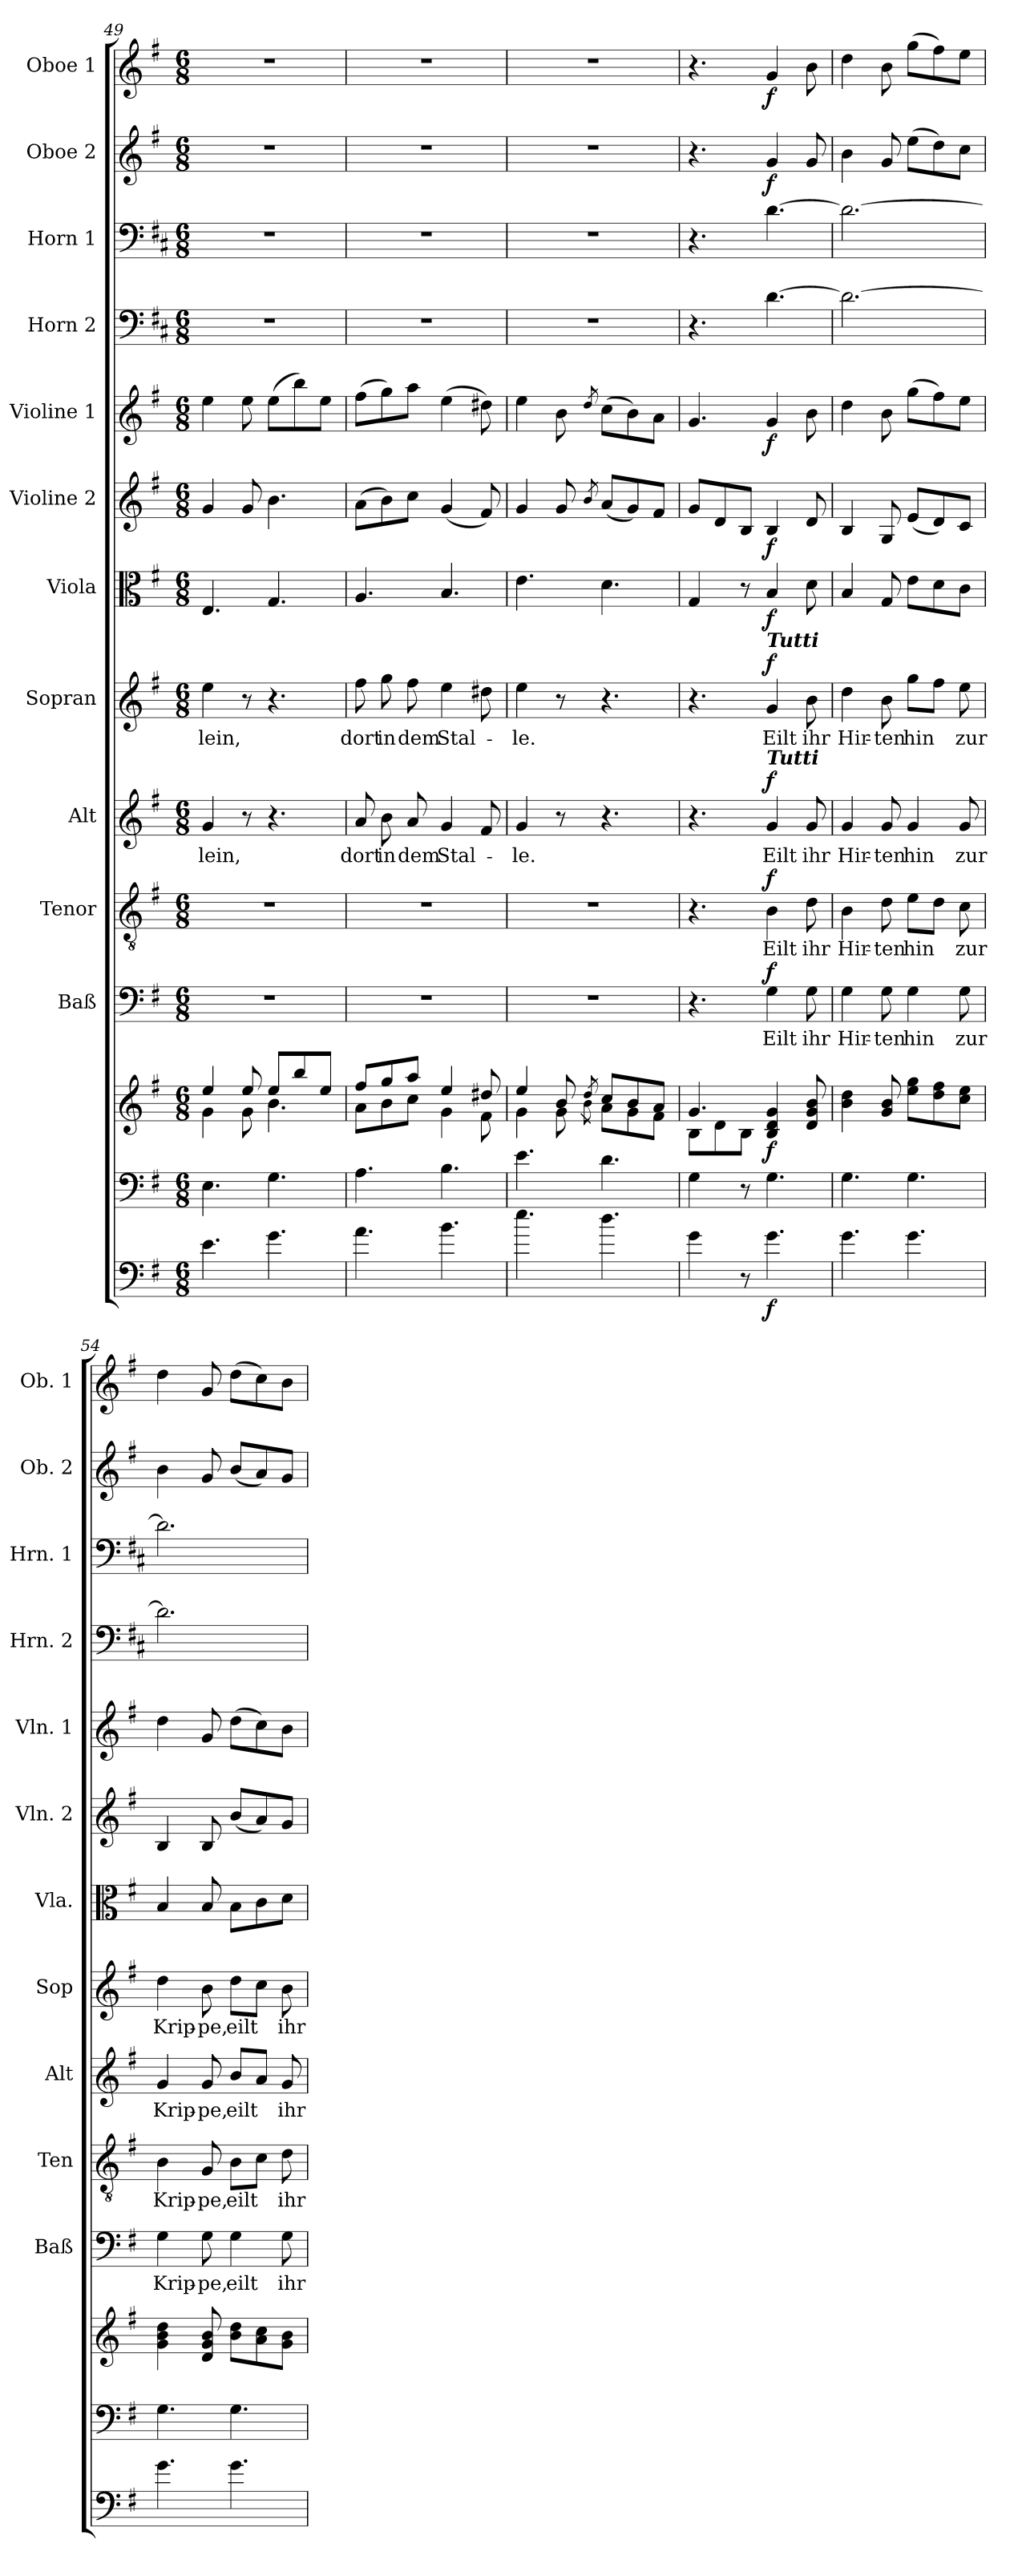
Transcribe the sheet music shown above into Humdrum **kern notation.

**kern	**dynam	**kern	**kern	**dynam	**kern	**text	**dynam	**kern	**text	**dynam	**kern	**text	**dynam	**kern	**text	**dynam	**kern	**dynam	**kern	**dynam	**kern	**dynam	**kern	**kern	**kern	**dynam	**kern	**dynam
*part13	*part13	*part12	*part12	*part12	*part11	*part11	*part11	*part10	*part10	*part10	*part9	*part9	*part9	*part8	*part8	*part8	*part7	*part7	*part6	*part6	*part5	*part5	*part4	*part3	*part2	*part2	*part1	*part1
*staff14	*staff14	*staff13	*staff12	*staff12/13	*staff11	*staff11	*staff11	*staff10	*staff10	*staff10	*staff9	*staff9	*staff9	*staff8	*staff8	*staff8	*staff7	*staff7	*staff6	*staff6	*staff5	*staff5	*staff4	*staff3	*staff2	*staff2	*staff1	*staff1
*	*	*	*	*	*I"Baß	*	*	*I"Tenor	*	*	*I"Alt	*	*	*I"Sopran	*	*	*I"Viola	*	*I"Violine 2	*	*I"Violine 1	*	*I"Horn 2	*I"Horn 1	*I"Oboe 2	*	*I"Oboe 1	*
*	*	*	*	*	*I'Baß	*	*	*I'Ten	*	*	*I'Alt	*	*	*I'Sop	*	*	*I'Vla.	*	*I'Vln. 2	*	*I'Vln. 1	*	*I'Hrn. 2	*I'Hrn. 1	*I'Ob. 2	*	*I'Ob. 1	*
!!LO:PB:g=z
*clefF4	*	*clefF4	*clefG2	*	*clefF4	*	*	*clefGv2	*	*	*clefG2	*	*	*clefG2	*	*	*clefC3	*	*clefG2	*	*clefG2	*	*clefF4	*clefF4	*clefG2	*	*clefG2	*
*ITrd7c12	*	*	*	*	*	*	*	*	*	*	*	*	*	*	*	*	*	*	*	*	*	*	*ITrd4c7	*ITrd4c7	*	*	*	*
*k[f#]	*	*k[f#]	*k[f#]	*	*k[f#]	*	*	*k[f#]	*	*	*k[f#]	*	*	*k[f#]	*	*	*k[f#]	*	*k[f#]	*	*k[f#]	*	*k[f#]	*k[f#]	*k[f#]	*	*k[f#]	*
*G:	*	*G:	*G:	*	*G:	*	*	*G:	*	*	*G:	*	*	*G:	*	*	*G:	*	*G:	*	*G:	*	*G:	*G:	*G:	*	*G:	*
*M6/8	*	*M6/8	*M6/8	*	*M6/8	*	*	*M6/8	*	*	*M6/8	*	*	*M6/8	*	*	*M6/8	*	*M6/8	*	*M6/8	*	*M6/8	*M6/8	*M6/8	*	*M6/8	*
=49	=49	=49	=49	=49	=49	=49	=49	=49	=49	=49	=49	=49	=49	=49	=49	=49	=49	=49	=49	=49	=49	=49	=49	=49	=49	=49	=49	=49
*	*	*	*^	*	*	*	*	*	*	*	*	*	*	*	*	*	*	*	*	*	*	*	*	*	*	*	*	*
!	!	!	!	!	!	!	!	!	!	!	!	!	!LO:LY:b	!	!	!LO:LY:b	!	!	!	!	!	!	!	!	!	!	!	!	!
4.E\	.	4.E\	4ee/	4g\	.	2.r	.	.	2.r	.	.	4g/	-lein,	.	4ee\	-lein,	.	4.E/	.	4g/	.	4ee\	.	2.r	2.r	2.r	.	2.r	.
.	.	.	8ee/	8g\	.	.	.	.	.	.	.	8r	.	.	8r	.	.	.	.	8g/	.	8ee\	.	.	.	.	.	.	.
4.G\	.	4.G\	8ee/L	4.b\	.	.	.	.	.	.	.	4.r	.	.	4.r	.	.	4.G/	.	4.b\	.	(>8ee\L	.	.	.	.	.	.	.
.	.	.	8bb/	.	.	.	.	.	.	.	.	.	.	.	.	.	.	.	.	.	.	8bb\)	.	.	.	.	.	.	.
.	.	.	8ee/J	.	.	.	.	.	.	.	.	.	.	.	.	.	.	.	.	.	.	8ee\J	.	.	.	.	.	.	.
=50	=50	=50	=50	=50	=50	=50	=50	=50	=50	=50	=50	=50	=50	=50	=50	=50	=50	=50	=50	=50	=50	=50	=50	=50	=50	=50	=50	=50	=50
!	!	!	!	!	!	!	!	!	!	!	!	!	!LO:LY:b	!	!	!LO:LY:b	!	!	!	!	!	!	!	!	!	!	!	!	!
4.A\	.	4.A\	8ff#/L	8a\L	.	2.r	.	.	2.r	.	.	8a/	dort	.	8ff#\	dort	.	4.A/	.	(>8a\L	.	(>8ff#\L	.	2.r	2.r	2.r	.	2.r	.
!	!	!	!	!	!	!	!	!	!	!	!	!	!LO:LY:b	!	!	!LO:LY:b	!	!	!	!	!	!	!	!	!	!	!	!	!
.	.	.	8gg/	8b\	.	.	.	.	.	.	.	8b\	in	.	8gg\	in	.	.	.	8b\)	.	8gg\)	.	.	.	.	.	.	.
!	!	!	!	!	!	!	!	!	!	!	!	!	!LO:LY:b	!	!	!LO:LY:b	!	!	!	!	!	!	!	!	!	!	!	!	!
.	.	.	8aa/J	8cc\J	.	.	.	.	.	.	.	8a/	dem	.	8ff#\	dem	.	.	.	8cc\J	.	8aa\J	.	.	.	.	.	.	.
!	!	!	!	!	!	!	!	!	!	!	!	!	!LO:LY:b	!	!	!LO:LY:b	!	!	!	!	!	!	!	!	!	!	!	!	!
4.B\	.	4.B\	4ee/	4g\	.	.	.	.	.	.	.	4g/	Stal-	.	4ee\	Stal-	.	4.B/	.	(<4g/	.	(>4ee\	.	.	.	.	.	.	.
.	.	.	8dd#X/	8f#\	.	.	.	.	.	.	.	8f#/	.	.	8dd#X\	.	.	.	.	8f#/)	.	8dd#X\)	.	.	.	.	.	.	.
=51	=51	=51	=51	=51	=51	=51	=51	=51	=51	=51	=51	=51	=51	=51	=51	=51	=51	=51	=51	=51	=51	=51	=51	=51	=51	=51	=51	=51	=51
!	!	!	!	!	!	!	!	!	!	!	!	!	!LO:LY:b	!	!	!LO:LY:b	!	!	!	!	!	!	!	!	!	!	!	!	!
4.e\	.	4.e\	4ee/	4g\	.	2.r	.	.	2.r	.	.	4g/	-le.	.	4ee\	-le.	.	4.e\	.	4g/	.	4ee\	.	2.r	2.r	2.r	.	2.r	.
.	.	.	8b/	8g\	.	.	.	.	.	.	.	8r	.	.	8r	.	.	.	.	8g/	.	8b\	.	.	.	.	.	.	.
.	.	.	8qdd/	8qb\	.	.	.	.	.	.	.	.	.	.	.	.	.	.	.	8qb/	.	8qdd/	.	.	.	.	.	.	.
4.d\	.	4.d\	8cc/L	8a\L	.	.	.	.	.	.	.	4.r	.	.	4.r	.	.	4.d\	.	(<8a/L	.	(>8cc\L	.	.	.	.	.	.	.
.	.	.	8b/	8g\	.	.	.	.	.	.	.	.	.	.	.	.	.	.	.	8g/)	.	8b\)	.	.	.	.	.	.	.
.	.	.	8a/J	8f#\J	.	.	.	.	.	.	.	.	.	.	.	.	.	.	.	8f#/J	.	8a\J	.	.	.	.	.	.	.
=52	=52	=52	=52	=52	=52	=52	=52	=52	=52	=52	=52	=52	=52	=52	=52	=52	=52	=52	=52	=52	=52	=52	=52	=52	=52	=52	=52	=52	=52
4G\	.	4G\	4.g/	8B\L	.	4.r	.	.	4.r	.	.	4.r	.	.	4.r	.	.	4G/	.	8g/L	.	4.g/	.	4.r	4.r	4.r	.	4.r	.
.	.	.	.	8d\	.	.	.	.	.	.	.	.	.	.	.	.	.	.	.	8d/	.	.	.	.	.	.	.	.	.
8r	.	8r	.	8B\J	.	.	.	.	.	.	.	.	.	.	.	.	.	8r	.	8B/J	.	.	.	.	.	.	.	.	.
!	!	!	!	!	!	!	!	!	!	!	!	!	!	!	!LO:TX:a:Bi:t=Tutti	!	!	!	!	!	!	!	!	!	!	!	!	!	!
!	!	!	!	!	!	!	!	!	!	!	!	!LO:TX:a:Bi:t=Tutti	!	!	!	!	!	!	!	!	!	!	!	!	!	!	!	!	!
!	!LO:DY:b	!	!	!	!LO:DY:b	!	!LO:LY:b	!LO:DY:a	!	!LO:LY:b	!LO:DY:a	!	!LO:LY:b	!LO:DY:a	!	!LO:LY:b	!LO:DY:a	!	!LO:DY:b	!	!LO:DY:b	!	!LO:DY:b	!	!	!	!LO:DY:b	!	!LO:DY:b
4.G\	f	4.G\	4B/ 4d/ 4g/	4.ryy	f	4G\	Eilt	f	4B\	Eilt	f	4g/	Eilt	f	4g/	Eilt	f	4B/	f	4B/	f	4g/	f	[4.G\	[4.G\	4g/	f	4g/	f
!	!	!	!	!	!	!	!LO:LY:b	!	!	!LO:LY:b	!	!	!LO:LY:b	!	!	!LO:LY:b	!	!	!	!	!	!	!	!	!	!	!	!	!
.	.	.	8d/ 8g/ 8b/	.	.	8G\	ihr	.	8d\	ihr	.	8g/	ihr	.	8b\	ihr	.	8d\	.	8d/	.	8b\	.	.	.	8g/	.	8b\	.
*	*	*	*v	*v	*	*	*	*	*	*	*	*	*	*	*	*	*	*	*	*	*	*	*	*	*	*	*	*	*
=53	=53	=53	=53	=53	=53	=53	=53	=53	=53	=53	=53	=53	=53	=53	=53	=53	=53	=53	=53	=53	=53	=53	=53	=53	=53	=53	=53	=53
!	!	!	!	!	!	!LO:LY:b	!	!	!LO:LY:b	!	!	!LO:LY:b	!	!	!LO:LY:b	!	!	!	!	!	!	!	!	!	!	!	!	!
4.G\	.	4.G\	4b\ 4dd\	.	4G\	Hir-	.	4B\	Hir-	.	4g/	Hir-	.	4dd\	Hir-	.	4B/	.	4B/	.	4dd\	.	2.G\_	2.G\_	4b\	.	4dd\	.
!	!	!	!	!	!	!LO:LY:b	!	!	!LO:LY:b	!	!	!LO:LY:b	!	!	!LO:LY:b	!	!	!	!	!	!	!	!	!	!	!	!	!
.	.	.	8g/ 8b/	.	8G\	-ten	.	8d\	-ten	.	8g/	-ten	.	8b\	-ten	.	8G/	.	8G/	.	8b\	.	.	.	8g/	.	8b\	.
!	!	!	!	!	!	!LO:LY:b	!	!	!LO:LY:b	!	!	!LO:LY:b	!	!	!LO:LY:b	!	!	!	!	!	!	!	!	!	!	!	!	!
4.G\	.	4.G\	8ee\ 8gg\L	.	4G\	hin	.	8e\L	hin	.	4g/	hin	.	8gg\L	hin	.	8e\L	.	(<8e/L	.	(>8gg\L	.	.	.	(>8ee\L	.	(>8gg\L	.
.	.	.	8dd\ 8ff#\	.	.	.	.	8d\J	.	.	.	.	.	8ff#\J	.	.	8d\	.	8d/)	.	8ff#\)	.	.	.	8dd\)	.	8ff#\)	.
!	!	!	!	!	!	!LO:LY:b	!	!	!LO:LY:b	!	!	!LO:LY:b	!	!	!LO:LY:b	!	!	!	!	!	!	!	!	!	!	!	!	!
.	.	.	8cc\ 8ee\J	.	8G\	zur	.	8c\	zur	.	8g/	zur	.	8ee\	zur	.	8c\J	.	8c/J	.	8ee\J	.	.	.	8cc\J	.	8ee\J	.
!!LO:PB:g=z
=54	=54	=54	=54	=54	=54	=54	=54	=54	=54	=54	=54	=54	=54	=54	=54	=54	=54	=54	=54	=54	=54	=54	=54	=54	=54	=54	=54	=54
!	!	!	!	!	!	!LO:LY:b	!	!	!LO:LY:b	!	!	!LO:LY:b	!	!	!LO:LY:b	!	!	!	!	!	!	!	!	!	!	!	!	!
4.G\	.	4.G\	4g\ 4b\ 4dd\	.	4G\	Krip-	.	4B\	Krip-	.	4g/	Krip-	.	4dd\	Krip-	.	4B/	.	4B/	.	4dd\	.	2.G\]	2.G\]	4b\	.	4dd\	.
!	!	!	!	!	!	!LO:LY:b	!	!	!LO:LY:b	!	!	!LO:LY:b	!	!	!LO:LY:b	!	!	!	!	!	!	!	!	!	!	!	!	!
.	.	.	8d/ 8g/ 8b/	.	8G\	-pe,	.	8G/	-pe,	.	8g/	-pe,	.	8b\	-pe,	.	8B/	.	8B/	.	8g/	.	.	.	8g/	.	8g/	.
!	!	!	!	!	!	!LO:LY:b	!	!	!LO:LY:b	!	!	!LO:LY:b	!	!	!LO:LY:b	!	!	!	!	!	!	!	!	!	!	!	!	!
4.G\	.	4.G\	8b\ 8dd\L	.	4G\	eilt	.	8B\L	eilt	.	8b/L	eilt	.	8dd\L	eilt	.	8B\L	.	(<8b/L	.	(>8dd\L	.	.	.	(<8b/L	.	(>8dd\L	.
.	.	.	8a\ 8cc\	.	.	.	.	8c\J	.	.	8a/J	.	.	8cc\J	.	.	8c\	.	8a/)	.	8cc\)	.	.	.	8a/)	.	8cc\)	.
!	!	!	!	!	!	!LO:LY:b	!	!	!LO:LY:b	!	!	!LO:LY:b	!	!	!LO:LY:b	!	!	!	!	!	!	!	!	!	!	!	!	!
.	.	.	8g\ 8b\J	.	8G\	ihr	.	8d\	ihr	.	8g/	ihr	.	8b\	ihr	.	8d\J	.	8g/J	.	8b\J	.	.	.	8g/J	.	8b\J	.
=	=	=	=	=	=	=	=	=	=	=	=	=	=	=	=	=	=	=	=	=	=	=	=	=	=	=	=	=
*-	*-	*-	*-	*-	*-	*-	*-	*-	*-	*-	*-	*-	*-	*-	*-	*-	*-	*-	*-	*-	*-	*-	*-	*-	*-	*-	*-	*-
